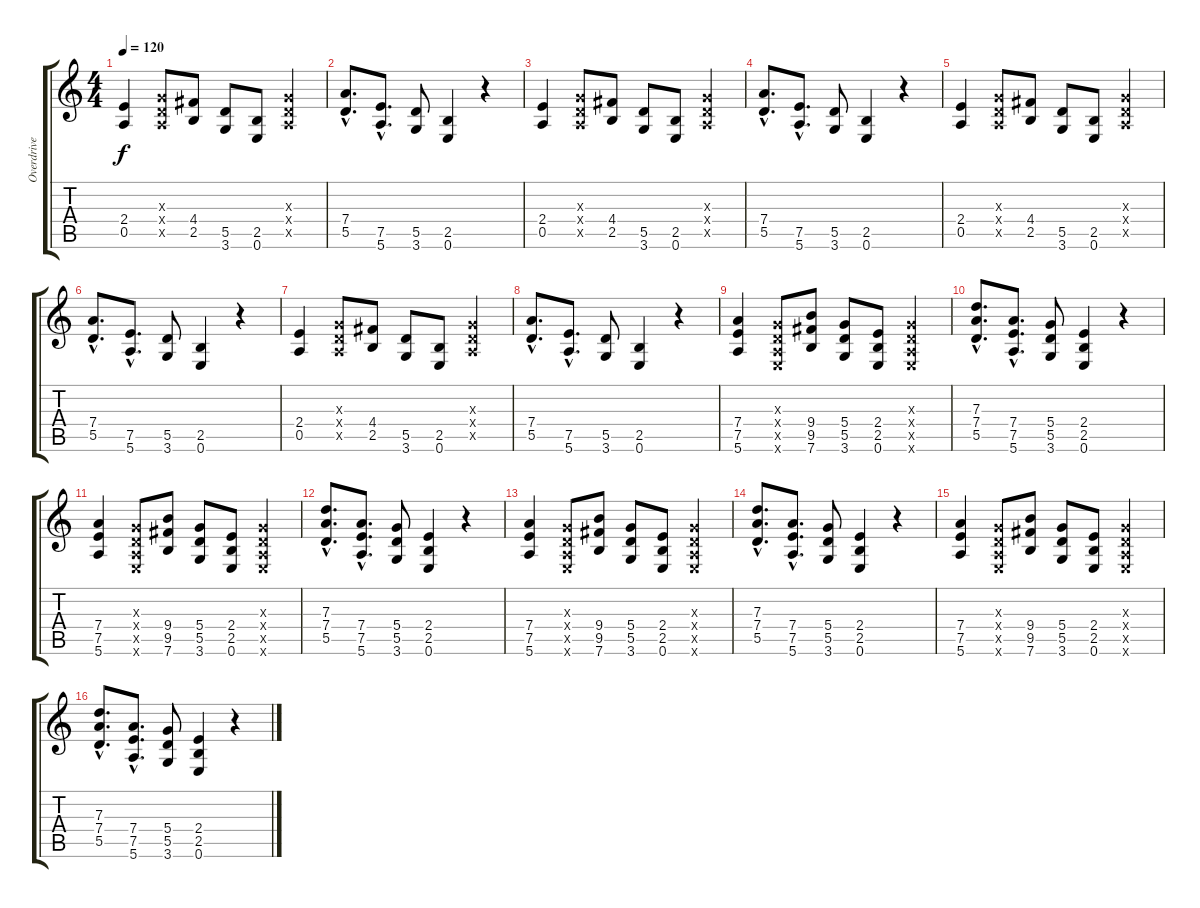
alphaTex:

\track ("Overdrive" "Overdrive") {instrument overdrivenguitar}
\staff {score tabs}
\tuning (E4 B3 G3 D3 A2 E2) {hide}
\ts (4 4)
\tempo 120
\clef g2
\ks c
(2.4 0.5).4{dy f instrument overdrivenguitar} (0.3{x} 0.4{x} 0.5{x}).8 (4.4 2.5).8 (5.5 3.6).8 (2.5 0.6).8 (0.3{x} 0.4{x} 0.5{x}).4 |
(7.4{hac} 5.5{hac}).8{d} (7.5{hac} 5.6{hac}).8{d} (5.5 3.6).8 (2.5 0.6).4 r.4 |
(2.4 0.5).4 (0.3{x} 0.4{x} 0.5{x}).8 (4.4 2.5).8 (5.5 3.6).8 (2.5 0.6).8 (0.3{x} 0.4{x} 0.5{x}).4 |
(7.4{hac} 5.5{hac}).8{d} (7.5{hac} 5.6{hac}).8{d} (5.5 3.6).8 (2.5 0.6).4 r.4 |
(2.4 0.5).4 (0.3{x} 0.4{x} 0.5{x}).8 (4.4 2.5).8 (5.5 3.6).8 (2.5 0.6).8 (0.3{x} 0.4{x} 0.5{x}).4 |
(7.4{hac} 5.5{hac}).8{d} (7.5{hac} 5.6{hac}).8{d} (5.5 3.6).8 (2.5 0.6).4 r.4 |
(2.4 0.5).4 (0.3{x} 0.4{x} 0.5{x}).8 (4.4 2.5).8 (5.5 3.6).8 (2.5 0.6).8 (0.3{x} 0.4{x} 0.5{x}).4 |
(7.4{hac} 5.5{hac}).8{d} (7.5{hac} 5.6{hac}).8{d} (5.5 3.6).8 (2.5 0.6).4 r.4 |
(7.4 7.5 5.6).4 (0.3{x} 0.4{x} 0.5{x} 0.6{x}).8 (9.4 9.5 7.6).8 (5.4 5.5 3.6).8 (2.4 2.5 0.6).8 (0.3{x} 0.4{x} 0.5{x} 0.6{x}).4 |
(7.3{hac} 7.4{hac} 5.5{hac}).8{d} (7.4{hac} 7.5{hac} 5.6{hac}).8{d} (5.4 5.5 3.6).8 (2.4 2.5 0.6).4 r.4 |
(7.4 7.5 5.6).4 (0.3{x} 0.4{x} 0.5{x} 0.6{x}).8 (9.4 9.5 7.6).8 (5.4 5.5 3.6).8 (2.4 2.5 0.6).8 (0.3{x} 0.4{x} 0.5{x} 0.6{x}).4 |
(7.3{hac} 7.4{hac} 5.5{hac}).8{d} (7.4{hac} 7.5{hac} 5.6{hac}).8{d} (5.4 5.5 3.6).8 (2.4 2.5 0.6).4 r.4 |
(7.4 7.5 5.6).4 (0.3{x} 0.4{x} 0.5{x} 0.6{x}).8 (9.4 9.5 7.6).8 (5.4 5.5 3.6).8 (2.4 2.5 0.6).8 (0.3{x} 0.4{x} 0.5{x} 0.6{x}).4 |
(7.3{hac} 7.4{hac} 5.5{hac}).8{d} (7.4{hac} 7.5{hac} 5.6{hac}).8{d} (5.4 5.5 3.6).8 (2.4 2.5 0.6).4 r.4 |
(7.4 7.5 5.6).4 (0.3{x} 0.4{x} 0.5{x} 0.6{x}).8 (9.4 9.5 7.6).8 (5.4 5.5 3.6).8 (2.4 2.5 0.6).8 (0.3{x} 0.4{x} 0.5{x} 0.6{x}).4 |
(7.3{hac} 7.4{hac} 5.5{hac}).8{d} (7.4{hac} 7.5{hac} 5.6{hac}).8{d} (5.4 5.5 3.6).8 (2.4 2.5 0.6).4 r.4
